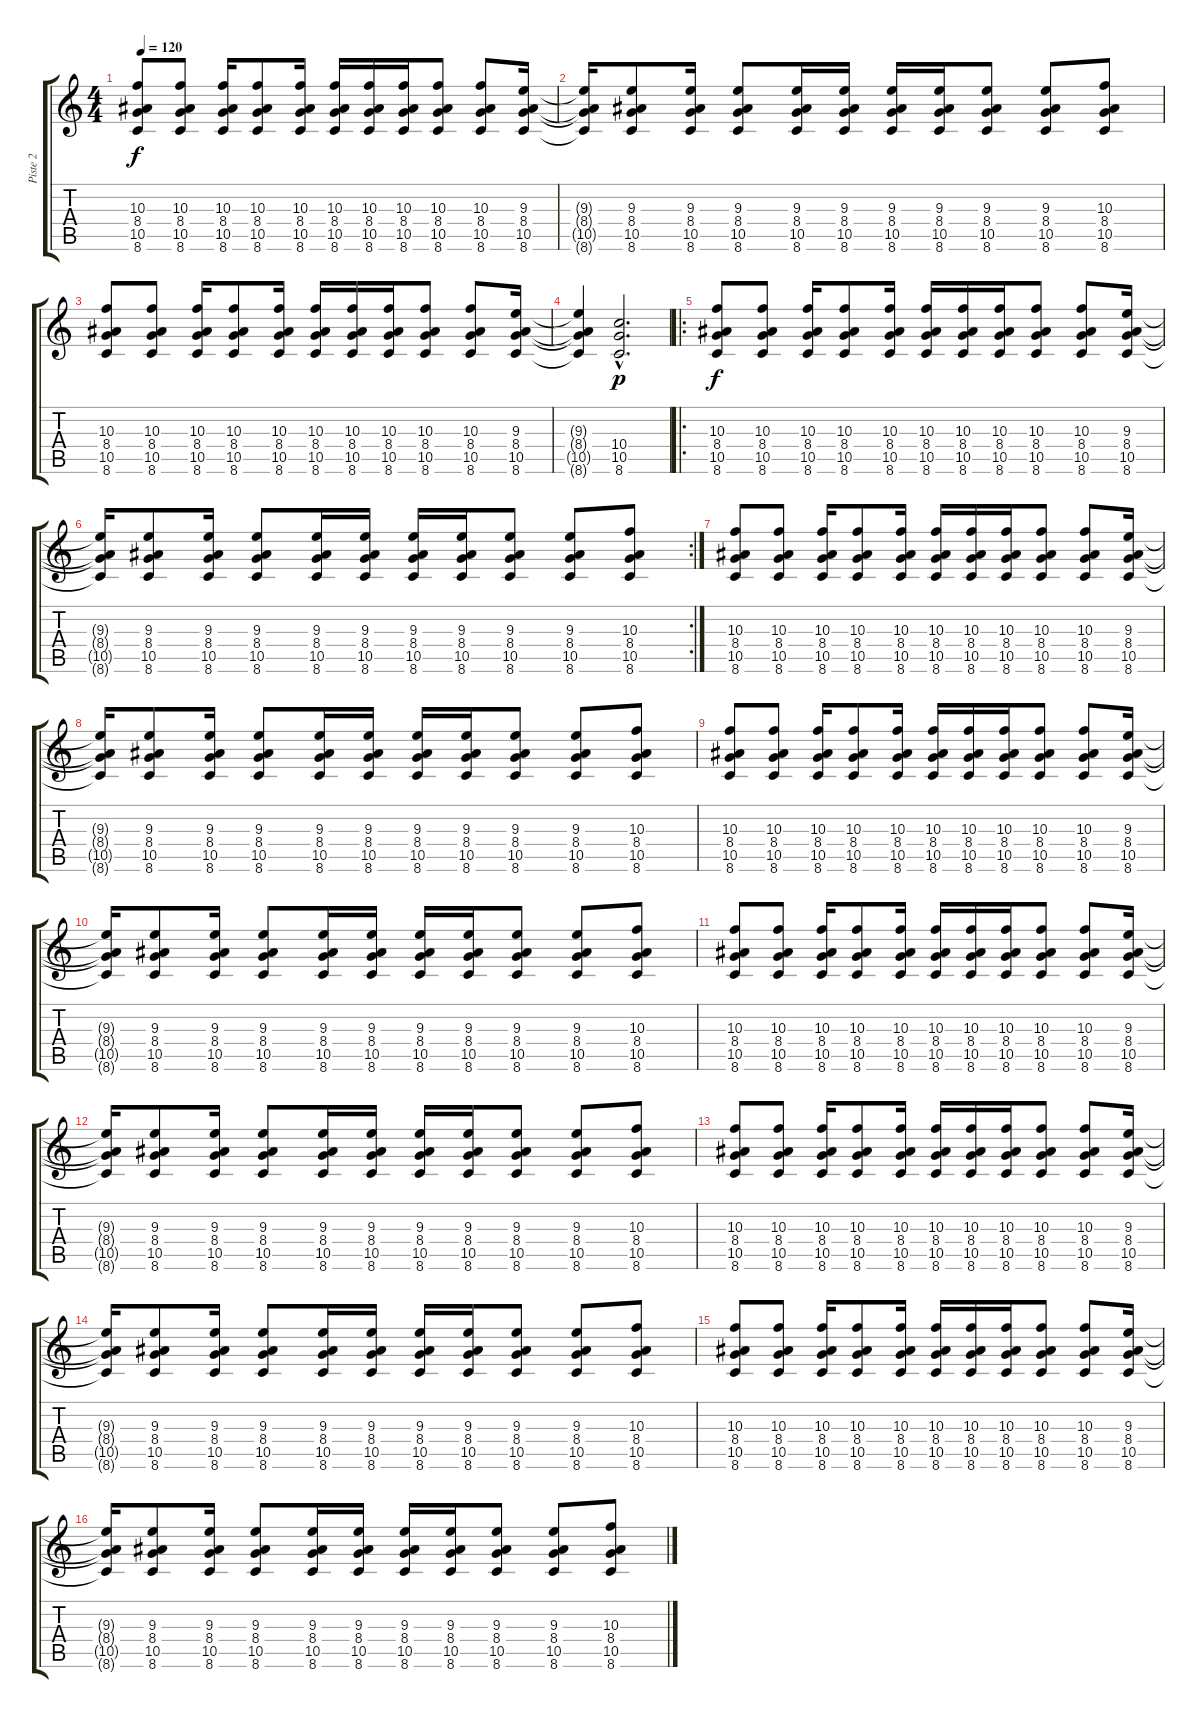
\track ("Piste 2" "Piste 2") {instrument acousticguitarnylon}
\staff {score tabs}
\tuning (E4 B3 G3 D3 A2 E2) {hide}
\ts (4 4)
\tempo 120
\clef g2
\ks c
(10.3 8.4 10.5 8.6).8{dy f} (10.3 8.4 10.5 8.6).8 (10.3 8.4 10.5 8.6).16 (10.3 8.4 10.5 8.6).8 (10.3 8.4 10.5 8.6).16 (10.3 8.4 10.5 8.6).16 (10.3 8.4 10.5 8.6).16 (10.3 8.4 10.5 8.6).16 (10.3 8.4 10.5 8.6).8 (10.3 8.4 10.5 8.6).8 (9.3 8.4 10.5 8.6).16 |
(9.3{t} 8.4{t} 10.5{t} 8.6{t}).16 (9.3 8.4 10.5 8.6).8 (9.3 8.4 10.5 8.6).16 (9.3 8.4 10.5 8.6).8 (9.3 8.4 10.5 8.6).16 (9.3 8.4 10.5 8.6).16 (9.3 8.4 10.5 8.6).16 (9.3 8.4 10.5 8.6).16 (9.3 8.4 10.5 8.6).8 (9.3 8.4 10.5 8.6).8 (10.3 8.4 10.5 8.6).8 |
(10.3 8.4 10.5 8.6).8 (10.3 8.4 10.5 8.6).8 (10.3 8.4 10.5 8.6).16 (10.3 8.4 10.5 8.6).8 (10.3 8.4 10.5 8.6).16 (10.3 8.4 10.5 8.6).16 (10.3 8.4 10.5 8.6).16 (10.3 8.4 10.5 8.6).16 (10.3 8.4 10.5 8.6).8 (10.3 8.4 10.5 8.6).8 (9.3 8.4 10.5 8.6).16 |
(9.3{t} 8.4{t} 10.5{t} 8.6{t}).4 (10.4{hac} 10.5{hac} 8.6{hac}).2{d dy p} |
\ro
(10.3 8.4 10.5 8.6).8{dy f volume 16} (10.3 8.4 10.5 8.6).8 (10.3 8.4 10.5 8.6).16 (10.3 8.4 10.5 8.6).8 (10.3 8.4 10.5 8.6).16 (10.3 8.4 10.5 8.6).16 (10.3 8.4 10.5 8.6).16 (10.3 8.4 10.5 8.6).16 (10.3 8.4 10.5 8.6).8 (10.3 8.4 10.5 8.6).8 (9.3 8.4 10.5 8.6).16 |
\rc 2
(9.3{t} 8.4{t} 10.5{t} 8.6{t}).16 (9.3 8.4 10.5 8.6).8 (9.3 8.4 10.5 8.6).16 (9.3 8.4 10.5 8.6).8 (9.3 8.4 10.5 8.6).16 (9.3 8.4 10.5 8.6).16 (9.3 8.4 10.5 8.6).16 (9.3 8.4 10.5 8.6).16 (9.3 8.4 10.5 8.6).8 (9.3 8.4 10.5 8.6).8 (10.3 8.4 10.5 8.6).8 |
(10.3 8.4 10.5 8.6).8{volume 11} (10.3 8.4 10.5 8.6).8 (10.3 8.4 10.5 8.6).16 (10.3 8.4 10.5 8.6).8 (10.3 8.4 10.5 8.6).16 (10.3 8.4 10.5 8.6).16 (10.3 8.4 10.5 8.6).16 (10.3 8.4 10.5 8.6).16 (10.3 8.4 10.5 8.6).8 (10.3 8.4 10.5 8.6).8 (9.3 8.4 10.5 8.6).16 |
(9.3{t} 8.4{t} 10.5{t} 8.6{t}).16 (9.3 8.4 10.5 8.6).8 (9.3 8.4 10.5 8.6).16 (9.3 8.4 10.5 8.6).8 (9.3 8.4 10.5 8.6).16 (9.3 8.4 10.5 8.6).16 (9.3 8.4 10.5 8.6).16 (9.3 8.4 10.5 8.6).16 (9.3 8.4 10.5 8.6).8 (9.3 8.4 10.5 8.6).8 (10.3 8.4 10.5 8.6).8 |
(10.3 8.4 10.5 8.6).8 (10.3 8.4 10.5 8.6).8 (10.3 8.4 10.5 8.6).16 (10.3 8.4 10.5 8.6).8 (10.3 8.4 10.5 8.6).16 (10.3 8.4 10.5 8.6).16 (10.3 8.4 10.5 8.6).16 (10.3 8.4 10.5 8.6).16 (10.3 8.4 10.5 8.6).8 (10.3 8.4 10.5 8.6).8 (9.3 8.4 10.5 8.6).16 |
(9.3{t} 8.4{t} 10.5{t} 8.6{t}).16 (9.3 8.4 10.5 8.6).8 (9.3 8.4 10.5 8.6).16 (9.3 8.4 10.5 8.6).8 (9.3 8.4 10.5 8.6).16 (9.3 8.4 10.5 8.6).16 (9.3 8.4 10.5 8.6).16 (9.3 8.4 10.5 8.6).16 (9.3 8.4 10.5 8.6).8 (9.3 8.4 10.5 8.6).8 (10.3 8.4 10.5 8.6).8 |
(10.3 8.4 10.5 8.6).8 (10.3 8.4 10.5 8.6).8 (10.3 8.4 10.5 8.6).16 (10.3 8.4 10.5 8.6).8 (10.3 8.4 10.5 8.6).16 (10.3 8.4 10.5 8.6).16 (10.3 8.4 10.5 8.6).16 (10.3 8.4 10.5 8.6).16 (10.3 8.4 10.5 8.6).8 (10.3 8.4 10.5 8.6).8 (9.3 8.4 10.5 8.6).16 |
(9.3{t} 8.4{t} 10.5{t} 8.6{t}).16 (9.3 8.4 10.5 8.6).8 (9.3 8.4 10.5 8.6).16 (9.3 8.4 10.5 8.6).8 (9.3 8.4 10.5 8.6).16 (9.3 8.4 10.5 8.6).16 (9.3 8.4 10.5 8.6).16 (9.3 8.4 10.5 8.6).16 (9.3 8.4 10.5 8.6).8 (9.3 8.4 10.5 8.6).8 (10.3 8.4 10.5 8.6).8 |
(10.3 8.4 10.5 8.6).8 (10.3 8.4 10.5 8.6).8 (10.3 8.4 10.5 8.6).16 (10.3 8.4 10.5 8.6).8 (10.3 8.4 10.5 8.6).16 (10.3 8.4 10.5 8.6).16 (10.3 8.4 10.5 8.6).16 (10.3 8.4 10.5 8.6).16 (10.3 8.4 10.5 8.6).8 (10.3 8.4 10.5 8.6).8 (9.3 8.4 10.5 8.6).16 |
(9.3{t} 8.4{t} 10.5{t} 8.6{t}).16 (9.3 8.4 10.5 8.6).8 (9.3 8.4 10.5 8.6).16 (9.3 8.4 10.5 8.6).8 (9.3 8.4 10.5 8.6).16 (9.3 8.4 10.5 8.6).16 (9.3 8.4 10.5 8.6).16 (9.3 8.4 10.5 8.6).16 (9.3 8.4 10.5 8.6).8 (9.3 8.4 10.5 8.6).8 (10.3 8.4 10.5 8.6).8 |
(10.3 8.4 10.5 8.6).8 (10.3 8.4 10.5 8.6).8 (10.3 8.4 10.5 8.6).16 (10.3 8.4 10.5 8.6).8 (10.3 8.4 10.5 8.6).16 (10.3 8.4 10.5 8.6).16 (10.3 8.4 10.5 8.6).16 (10.3 8.4 10.5 8.6).16 (10.3 8.4 10.5 8.6).8 (10.3 8.4 10.5 8.6).8 (9.3 8.4 10.5 8.6).16 |
(9.3{t} 8.4{t} 10.5{t} 8.6{t}).16 (9.3 8.4 10.5 8.6).8 (9.3 8.4 10.5 8.6).16 (9.3 8.4 10.5 8.6).8 (9.3 8.4 10.5 8.6).16 (9.3 8.4 10.5 8.6).16 (9.3 8.4 10.5 8.6).16 (9.3 8.4 10.5 8.6).16 (9.3 8.4 10.5 8.6).8 (9.3 8.4 10.5 8.6).8 (10.3 8.4 10.5 8.6).8
